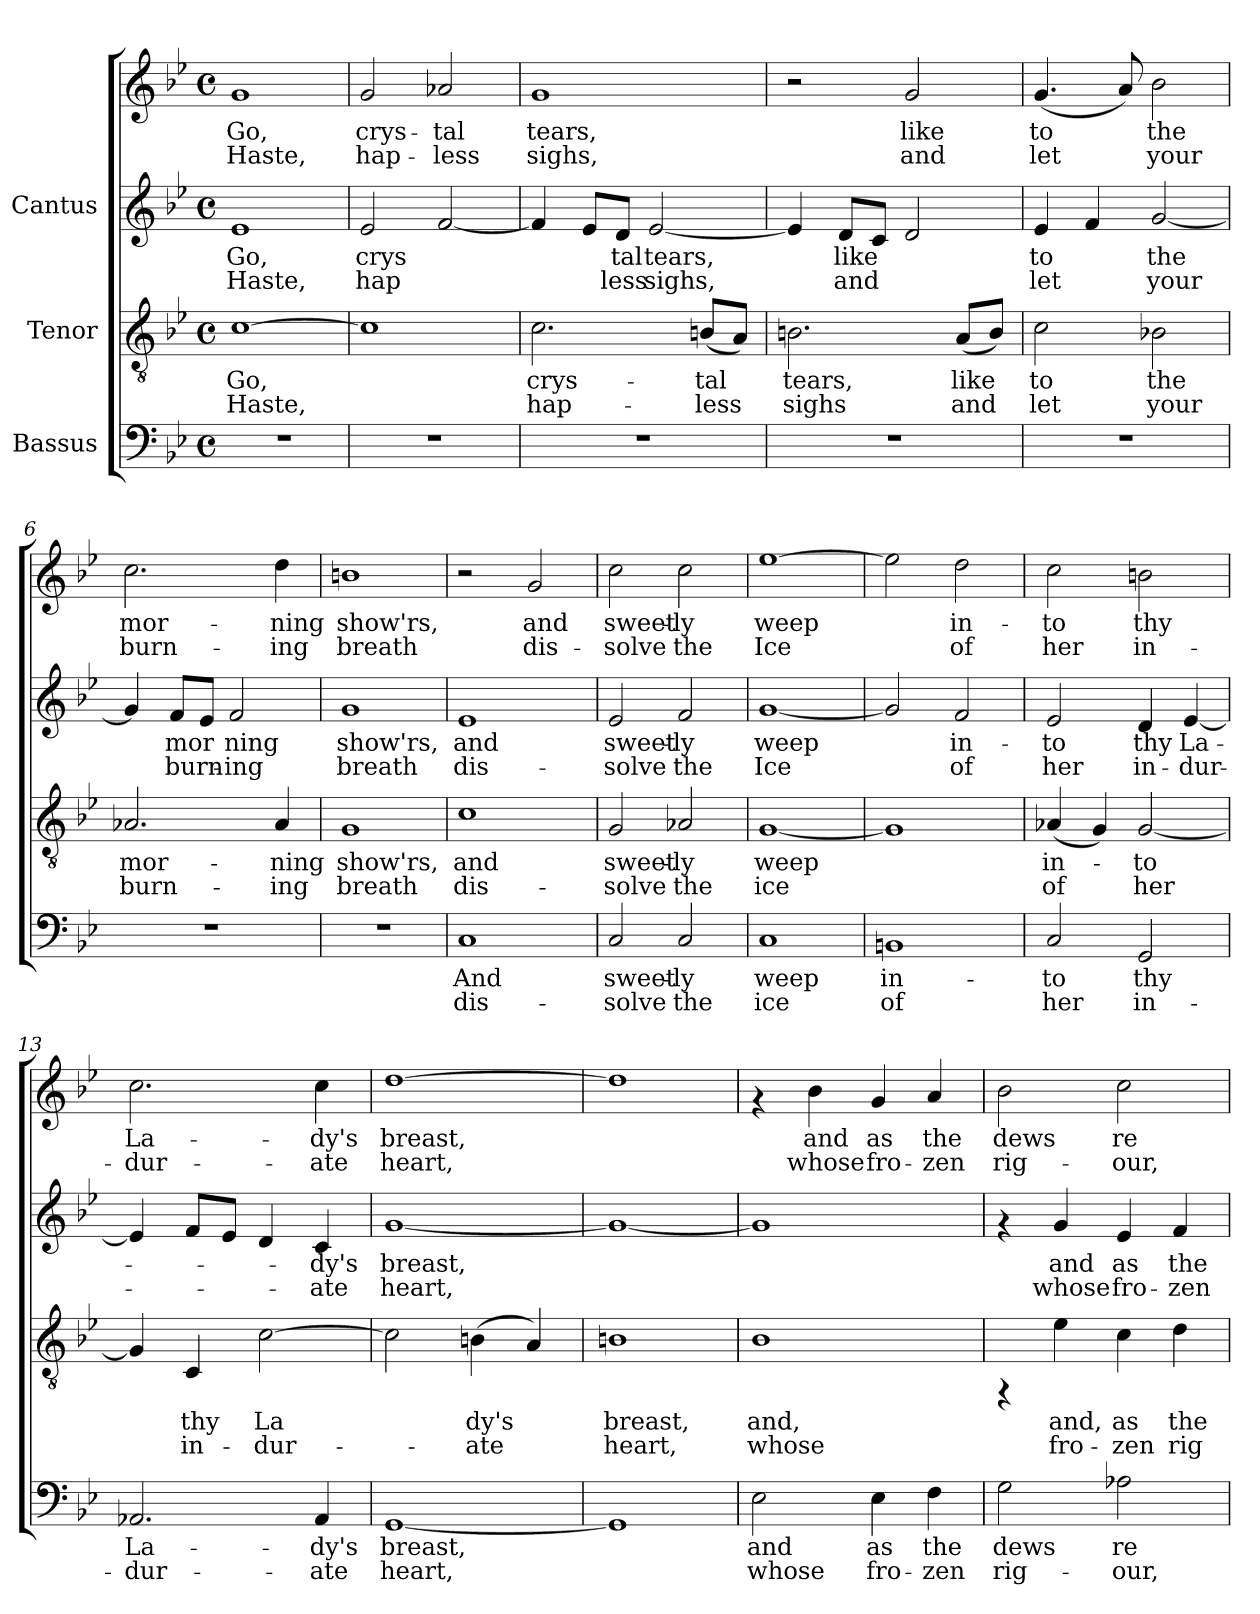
**kern	**text	**text	**kern	**text	**text	**kern	**text	**text	**kern	**text	**text
*part3	*part3	*part3	*part2	*part2	*part2	*part1	*part1	*part1	*part1	*part1	*part1
*staff4	*staff4	*staff4	*staff3	*staff3	*staff3	*staff2	*staff2	*staff2	*staff1	*staff1	*staff1
*I"Bassus	*	*	*I"Tenor	*	*	*I"Cantus	*	*	*	*	*
!!LO:PB:g=z
*stria5	*	*	*stria5	*	*	*stria5	*	*	*stria5	*	*
*clefF4	*	*	*clefGv2	*	*	*clefG2	*	*	*clefG2	*	*
*k[b-e-]	*	*	*k[b-e-]	*	*	*k[b-e-]	*	*	*k[b-e-]	*	*
*B-:	*	*	*B-:	*	*	*B-:	*	*	*B-:	*	*
*M4/4	*	*	*M4/4	*	*	*M4/4	*	*	*M4/4	*	*
*met(c)	*	*	*met(c)	*	*	*met(c)	*	*	*met(c)	*	*
*MM144	*	*	*MM144	*	*	*MM144	*	*	*MM144	*	*
=1	=1	=1	=1	=1	=1	=1	=1	=1	=1	=1	=1
!	!	!	!	!LO:LY:b:cj	!LO:LY:b:cj	!	!LO:LY:b:cj	!LO:LY:b:cj	!	!LO:LY:b:cj	!LO:LY:b:cj
1r	.	.	[>1c	Go,	Haste,	1e-	Go,	Haste,	1g	Go,	Haste,
=2	=2	=2	=2	=2	=2	=2	=2	=2	=2	=2	=2
!	!	!	!	!	!	!	!LO:LY:b:cj	!LO:LY:b:cj	!	!LO:LY:b:cj	!LO:LY:b:cj
1r	.	.	1c]	.	.	2e-/	crys-	-hap-	2g/	crys-	-hap-
!	!	!	!	!	!	!	!LO:LY:b:cj	!LO:LY:b:cj	!	!LO:LY:b:cj	!LO:LY:b:cj
.	.	.	.	.	.	[<2f/	--	--	2a-X/	-tal	less
=3	=3	=3	=3	=3	=3	=3	=3	=3	=3	=3	=3
!	!	!	!	!LO:LY:b:cj	!LO:LY:b:cj	!	!LO:LY:b:cj	!LO:LY:b:cj	!	!LO:LY:b:cj	!LO:LY:b:cj
1r	.	.	2.c\	crys-	-hap-	4f/]	.	.	1g	-tears,	sighs,
!	!	!	!	!	!	!	!LO:LY:b:cj	!LO:LY:b:cj	!	!	!
.	.	.	.	.	.	8e-/L	.	.	.	.	.
!	!	!	!	!	!	!	!LO:LY:b:cj	!LO:LY:b:cj	!	!	!
.	.	.	.	.	.	8d/J	tal	less	.	.	.
!	!	!	!	!	!	!	!LO:LY:b:cj	!LO:LY:b:cj	!	!	!
.	.	.	.	.	.	[<2e-/	tears,	sighs,	.	.	.
!	!	!	!	!LO:LY:b:cj	!LO:LY:b:cj	!	!	!	!	!	!
.	.	.	(<8Bn/L	-tal	less	.	.	.	.	.	.
!	!	!	!	!LO:LY:b:cj	!LO:LY:b:cj	!	!	!	!	!	!
.	.	.	8A/J)	.	.	.	.	.	.	.	.
=4	=4	=4	=4	=4	=4	=4	=4	=4	=4	=4	=4
!	!	!	!	!LO:LY:b:cj	!LO:LY:b:cj	!	!LO:LY:b:cj	!LO:LY:b:cj	!	!	!
1r	.	.	2.Bn\	tears,	sighs	4e-/]	.	.	2r	.	.
!	!	!	!	!	!	!	!LO:LY:b:cj	!LO:LY:b:cj	!	!	!
.	.	.	.	.	.	8d/L	like	and	.	.	.
!	!	!	!	!	!	!	!LO:LY:b:cj	!LO:LY:b:cj	!	!	!
.	.	.	.	.	.	8c/J	.	.	.	.	.
!	!	!	!	!	!	!	!LO:LY:b:cj	!LO:LY:b:cj	!	!LO:LY:b:cj	!LO:LY:b:cj
.	.	.	.	.	.	2d/	.	.	2g/	like	and
!	!	!	!	!LO:LY:b:cj	!LO:LY:b:cj	!	!	!	!	!	!
.	.	.	(<8A/L	like	and	.	.	.	.	.	.
!	!	!	!	!LO:LY:b:cj	!LO:LY:b:cj	!	!	!	!	!	!
.	.	.	8B/J)	.	.	.	.	.	.	.	.
=5	=5	=5	=5	=5	=5	=5	=5	=5	=5	=5	=5
!	!	!	!	!LO:LY:b:cj	!LO:LY:b:cj	!	!LO:LY:b:cj	!LO:LY:b:cj	!	!LO:LY:b:cj	!LO:LY:b:cj
1r	.	.	2c\	to	let	4e-/	to	let	(<4.g/	to	let
!	!	!	!	!	!	!	!LO:LY:b:cj	!LO:LY:b:cj	!	!	!
.	.	.	.	.	.	4f/	.	.	.	.	.
!	!	!	!	!	!	!	!	!	!	!LO:LY:b:cj	!LO:LY:b:cj
.	.	.	.	.	.	.	.	.	8a/)	.	.
!	!	!	!	!LO:LY:b:cj	!LO:LY:b:cj	!	!LO:LY:b:cj	!LO:LY:b:cj	!	!LO:LY:b:cj	!LO:LY:b:cj
.	.	.	2B-X\	the	your	[<2g/	the	your	2b-\	the	your
!!LO:LB:g=z
=6	=6	=6	=6	=6	=6	=6	=6	=6	=6	=6	=6
!	!	!	!	!LO:LY:b:cj	!LO:LY:b:cj	!	!LO:LY:b:cj	!LO:LY:b:cj	!	!LO:LY:b:cj	!LO:LY:b:cj
1r	.	.	2.A-X/	mor-	-burn-	4g/]	.	.	2.cc\	mor-	-burn-
!	!	!	!	!	!	!	!LO:LY:b:cj	!LO:LY:b:cj	!	!	!
.	.	.	.	.	.	8f/L	mor-	-burn-	.	.	.
!	!	!	!	!	!	!	!LO:LY:b:cj	!LO:LY:b:cj	!	!	!
.	.	.	.	.	.	8e-/J	-	.	.	.	.
!	!	!	!	!	!	!	!LO:LY:b:cj	!LO:LY:b:cj	!	!	!
.	.	.	.	.	.	2f/	ning	ing	.	.	.
!	!	!	!	!LO:LY:b:cj	!LO:LY:b:cj	!	!	!	!	!LO:LY:b:cj	!LO:LY:b:cj
.	.	.	4A-/	-ning	ing	.	.	.	4dd\	-ning	ing
=7	=7	=7	=7	=7	=7	=7	=7	=7	=7	=7	=7
!	!	!	!	!LO:LY:b:cj	!LO:LY:b:cj	!	!LO:LY:b:cj	!LO:LY:b:cj	!	!LO:LY:b:cj	!LO:LY:b:cj
1r	.	.	1G	show'rs,	breath	1g	show'rs,	breath	1bn	show'rs,	breath
=8	=8	=8	=8	=8	=8	=8	=8	=8	=8	=8	=8
!	!LO:LY:b:cj	!LO:LY:b:cj	!	!LO:LY:b:cj	!LO:LY:b:cj	!	!LO:LY:b:cj	!LO:LY:b:cj	!	!	!
1C	And	dis-	1c	and	dis-	1e-	-and	dis-	2r	.	.
!	!	!	!	!	!	!	!	!	!	!LO:LY:b:cj	!LO:LY:b:cj
.	.	.	.	.	.	.	.	.	2g/	and	dis-
=9	=9	=9	=9	=9	=9	=9	=9	=9	=9	=9	=9
!	!LO:LY:b:cj	!LO:LY:b:cj	!	!LO:LY:b:cj	!LO:LY:b:cj	!	!LO:LY:b:cj	!LO:LY:b:cj	!	!LO:LY:b:cj	!LO:LY:b:cj
2C/	-sweet-	-solve	2G/	-sweet-	-solve	2e-/	sweet-	-solve	2cc\	-sweet-	-solve
!	!LO:LY:b:cj	!LO:LY:b:cj	!	!LO:LY:b:cj	!LO:LY:b:cj	!	!LO:LY:b:cj	!LO:LY:b:cj	!	!LO:LY:b:cj	!LO:LY:b:cj
2C/	ly	the	2A-X/	ly	the	2f/	ly	the	2cc\	ly	the
=10	=10	=10	=10	=10	=10	=10	=10	=10	=10	=10	=10
!	!LO:LY:b:cj	!LO:LY:b:cj	!	!LO:LY:b:cj	!LO:LY:b:cj	!	!LO:LY:b:cj	!LO:LY:b:cj	!	!LO:LY:b:cj	!LO:LY:b:cj
1C	weep	ice	[<1G	weep	ice	[<1g	weep	Ice	[>1ee-	weep	Ice
=11	=11	=11	=11	=11	=11	=11	=11	=11	=11	=11	=11
!	!LO:LY:b:cj	!LO:LY:b:cj	!	!	!	!	!LO:LY:b:cj	!LO:LY:b:cj	!	!LO:LY:b:cj	!LO:LY:b:cj
1BBn	in-	-of	1G]	.	.	2g/]	.	.	2ee-\]	.	.
!	!	!	!	!	!	!	!LO:LY:b:cj	!LO:LY:b:cj	!	!LO:LY:b:cj	!LO:LY:b:cj
.	.	.	.	.	.	2f/	in-	-of	2dd\	in-	-of
=12	=12	=12	=12	=12	=12	=12	=12	=12	=12	=12	=12
!	!LO:LY:b:cj	!LO:LY:b:cj	!	!LO:LY:b:cj	!LO:LY:b:cj	!	!LO:LY:b:cj	!LO:LY:b:cj	!	!LO:LY:b:cj	!LO:LY:b:cj
2C/	to	her	(<4A-X/	in-	-of	2e-/	-to	her	2cc\	to	her
!	!	!	!	!LO:LY:b:cj	!LO:LY:b:cj	!	!	!	!	!	!
.	.	.	4G/)	.	.	.	.	.	.	.	.
!	!LO:LY:b:cj	!LO:LY:b:cj	!	!LO:LY:b:cj	!LO:LY:b:cj	!	!LO:LY:b:cj	!LO:LY:b:cj	!	!LO:LY:b:cj	!LO:LY:b:cj
2GG/	thy	in-	[<2G/	to	her	4d/	thy	in-	2bn\	thy	in-
!	!	!	!	!	!	!	!LO:LY:b:cj	!LO:LY:b:cj	!	!	!
.	.	.	.	.	.	[<4e-/	-La-	-dur-	.	.	.
!!LO:LB:g=z
=13	=13	=13	=13	=13	=13	=13	=13	=13	=13	=13	=13
!	!LO:LY:b:cj	!LO:LY:b:cj	!	!LO:LY:b:cj	!LO:LY:b:cj	!	!LO:LY:b:cj	!LO:LY:b:cj	!	!LO:LY:b:cj	!LO:LY:b:cj
2.AA-X/	-La-	-dur-	4G/]	.	.	4e-/]	.	.	2.cc\	-La-	-dur-
!	!	!	!	!LO:LY:b:cj	!LO:LY:b:cj	!	!LO:LY:b:cj	!LO:LY:b:cj	!	!	!
.	.	.	4C/	thy	in-	8f/L	.	.	.	.	.
!	!	!	!	!	!	!	!LO:LY:b:cj	!LO:LY:b:cj	!	!	!
.	.	.	.	.	.	8e-/J	.	.	.	.	.
!	!	!	!	!LO:LY:b:cj	!LO:LY:b:cj	!	!LO:LY:b:cj	!LO:LY:b:cj	!	!	!
.	.	.	[>2c\	-La-	-dur-	4d/	.	.	.	.	.
!	!LO:LY:b:cj	!LO:LY:b:cj	!	!	!	!	!LO:LY:b:cj	!LO:LY:b:cj	!	!LO:LY:b:cj	!LO:LY:b:cj
4AA-/	-dy's	ate	.	.	.	4c/	dy's	ate	4cc\	-dy's	ate
=14	=14	=14	=14	=14	=14	=14	=14	=14	=14	=14	=14
!	!LO:LY:b:cj	!LO:LY:b:cj	!	!LO:LY:b:cj	!LO:LY:b:cj	!	!LO:LY:b:cj	!LO:LY:b:cj	!	!LO:LY:b:cj	!LO:LY:b:cj
[<1GG	breast,	heart,	2c\]	-	.	[<1g	breast,	heart,	[>1dd	breast,	heart,
!	!	!	!	!LO:LY:b:cj	!LO:LY:b:cj	!	!	!	!	!	!
.	.	.	(>4Bn\	dy's	ate	.	.	.	.	.	.
!	!	!	!	!LO:LY:b:cj	!LO:LY:b:cj	!	!	!	!	!	!
.	.	.	4A/)	.	.	.	.	.	.	.	.
=15	=15	=15	=15	=15	=15	=15	=15	=15	=15	=15	=15
!	!	!	!	!LO:LY:b:cj	!LO:LY:b:cj	!	!	!	!	!	!
1GG]	.	.	1Bn	breast,	heart,	1g_<	.	.	1dd]	.	.
=16	=16	=16	=16	=16	=16	=16	=16	=16	=16	=16	=16
!	!LO:LY:b:cj	!LO:LY:b:cj	!	!LO:LY:b:cj	!LO:LY:b:cj	!	!	!	!	!	!
2E-\	and	whose	1B-	and,	whose	1g]	.	.	4rf	.	.
!	!	!	!	!	!	!	!	!	!	!LO:LY:b:cj	!LO:LY:b:cj
.	.	.	.	.	.	.	.	.	4b-\	and	whose
!	!LO:LY:b:cj	!LO:LY:b:cj	!	!	!	!	!	!	!	!LO:LY:b:cj	!LO:LY:b:cj
4E-\	as	fro-	.	.	.	.	.	.	4g/	as	fro-
!	!LO:LY:b:cj	!LO:LY:b:cj	!	!	!	!	!	!	!	!LO:LY:b:cj	!LO:LY:b:cj
4F\	-the	zen	.	.	.	.	.	.	4a/	-the	zen
=17	=17	=17	=17	=17	=17	=17	=17	=17	=17	=17	=17
!	!LO:LY:b:cj	!LO:LY:b:cj	!	!	!	!	!	!	!	!LO:LY:b:cj	!LO:LY:b:cj
2G\	dews	rig-	4rFF	.	.	4rf	.	.	2b-\	dews	rig-
!	!	!	!	!LO:LY:b:cj	!LO:LY:b:cj	!	!LO:LY:b:cj	!LO:LY:b:cj	!	!	!
.	.	.	4e-\	and,	fro-	4g/	and	whose	.	.	.
!	!LO:LY:b:cj	!LO:LY:b:cj	!	!LO:LY:b:cj	!LO:LY:b:cj	!	!LO:LY:b:cj	!LO:LY:b:cj	!	!LO:LY:b:cj	!LO:LY:b:cj
2A-X\	-re-	-our,	4c\	-as	zen	4e-/	as	fro-	2cc\	-re-	-our,
!	!	!	!	!LO:LY:b:cj	!LO:LY:b:cj	!	!LO:LY:b:cj	!LO:LY:b:cj	!	!	!
.	.	.	4d\	the	rig-	4f/	-the	zen	.	.	.
=	=	=	=	=	=	=	=	=	=	=	=
*-	*-	*-	*-	*-	*-	*-	*-	*-	*-	*-	*-
